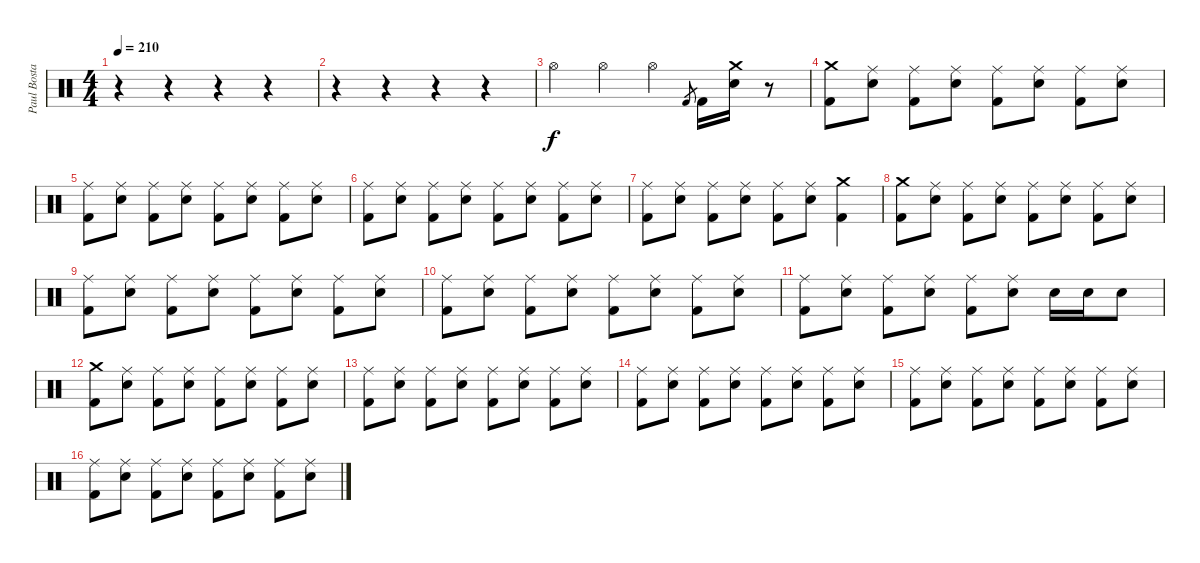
\track ("Paul Bostaph" "Paul Bosta") {instrument percussion}
\staff {score}
\articulation defaults
\ts (4 4)
\tempo 210
\clef neutral
\ks c
r.4{dy f} r.4 r.4 r.4 |
r.4 r.4 r.4 r.4 |
"Hi-Hat (open)".4 "Hi-Hat (open)".4 "Hi-Hat (open)".4 "Kick (hit) 2".8{gr} "Kick (hit) 2".16 ("Crash medium (hit)" "Snare (hit) 2").16 r.8 |
("Crash medium (hit)" "Kick (hit) 2").8 ("Ride (middle)" "Snare (hit) 2").8 ("Ride (middle)" "Kick (hit) 2").8 ("Ride (middle)" "Snare (hit) 2").8 ("Ride (middle)" "Kick (hit) 2").8 ("Ride (middle)" "Snare (hit) 2").8 ("Ride (middle)" "Kick (hit) 2").8 ("Ride (middle)" "Snare (hit) 2").8 |
("Ride (middle)" "Kick (hit) 2").8 ("Ride (middle)" "Snare (hit) 2").8 ("Ride (middle)" "Kick (hit) 2").8 ("Ride (middle)" "Snare (hit) 2").8 ("Ride (middle)" "Kick (hit) 2").8 ("Ride (middle)" "Snare (hit) 2").8 ("Ride (middle)" "Kick (hit) 2").8 ("Ride (middle)" "Snare (hit) 2").8 |
("Ride (middle)" "Kick (hit) 2").8 ("Ride (middle)" "Snare (hit) 2").8 ("Ride (middle)" "Kick (hit) 2").8 ("Ride (middle)" "Snare (hit) 2").8 ("Ride (middle)" "Kick (hit) 2").8 ("Ride (middle)" "Snare (hit) 2").8 ("Ride (middle)" "Kick (hit) 2").8 ("Ride (middle)" "Snare (hit) 2").8 |
("Ride (middle)" "Kick (hit) 2").8 ("Ride (middle)" "Snare (hit) 2").8 ("Ride (middle)" "Kick (hit) 2").8 ("Ride (middle)" "Snare (hit) 2").8 ("Ride (middle)" "Kick (hit) 2").8 ("Ride (middle)" "Snare (hit) 2").8 ("Crash medium (hit)" "Kick (hit) 2").4 |
("Crash medium (hit)" "Kick (hit) 2").8 ("Ride (middle)" "Snare (hit) 2").8 ("Ride (middle)" "Kick (hit) 2").8 ("Ride (middle)" "Snare (hit) 2").8 ("Ride (middle)" "Kick (hit) 2").8 ("Ride (middle)" "Snare (hit) 2").8 ("Ride (middle)" "Kick (hit) 2").8 ("Ride (middle)" "Snare (hit) 2").8 |
("Ride (middle)" "Kick (hit) 2").8 ("Ride (middle)" "Snare (hit) 2").8 ("Ride (middle)" "Kick (hit) 2").8 ("Ride (middle)" "Snare (hit) 2").8 ("Ride (middle)" "Kick (hit) 2").8 ("Ride (middle)" "Snare (hit) 2").8 ("Ride (middle)" "Kick (hit) 2").8 ("Ride (middle)" "Snare (hit) 2").8 |
("Ride (middle)" "Kick (hit) 2").8 ("Ride (middle)" "Snare (hit) 2").8 ("Ride (middle)" "Kick (hit) 2").8 ("Ride (middle)" "Snare (hit) 2").8 ("Ride (middle)" "Kick (hit) 2").8 ("Ride (middle)" "Snare (hit) 2").8 ("Ride (middle)" "Kick (hit) 2").8 ("Ride (middle)" "Snare (hit) 2").8 |
("Ride (middle)" "Kick (hit) 2").8 ("Ride (middle)" "Snare (hit) 2").8 ("Ride (middle)" "Kick (hit) 2").8 ("Ride (middle)" "Snare (hit) 2").8 ("Ride (middle)" "Kick (hit) 2").8 ("Ride (middle)" "Snare (hit) 2").8 "Snare (hit) 2".16 "Snare (hit) 2".16 "Snare (hit) 2".8 |
("Crash medium (hit)" "Kick (hit) 2").8 ("Ride (middle)" "Snare (hit) 2").8 ("Ride (middle)" "Kick (hit) 2").8 ("Ride (middle)" "Snare (hit) 2").8 ("Ride (middle)" "Kick (hit) 2").8 ("Ride (middle)" "Snare (hit) 2").8 ("Ride (middle)" "Kick (hit) 2").8 ("Ride (middle)" "Snare (hit) 2").8 |
("Ride (middle)" "Kick (hit) 2").8 ("Ride (middle)" "Snare (hit) 2").8 ("Ride (middle)" "Kick (hit) 2").8 ("Ride (middle)" "Snare (hit) 2").8 ("Ride (middle)" "Kick (hit) 2").8 ("Ride (middle)" "Snare (hit) 2").8 ("Ride (middle)" "Kick (hit) 2").8 ("Ride (middle)" "Snare (hit) 2").8 |
("Ride (middle)" "Kick (hit) 2").8 ("Ride (middle)" "Snare (hit) 2").8 ("Ride (middle)" "Kick (hit) 2").8 ("Ride (middle)" "Snare (hit) 2").8 ("Ride (middle)" "Kick (hit) 2").8 ("Ride (middle)" "Snare (hit) 2").8 ("Ride (middle)" "Kick (hit) 2").8 ("Ride (middle)" "Snare (hit) 2").8 |
("Ride (middle)" "Kick (hit) 2").8 ("Ride (middle)" "Snare (hit) 2").8 ("Ride (middle)" "Kick (hit) 2").8 ("Ride (middle)" "Snare (hit) 2").8 ("Ride (middle)" "Kick (hit) 2").8 ("Ride (middle)" "Snare (hit) 2").8 ("Ride (middle)" "Kick (hit) 2").8 ("Ride (middle)" "Snare (hit) 2").8 |
("Ride (middle)" "Kick (hit) 2").8 ("Ride (middle)" "Snare (hit) 2").8 ("Ride (middle)" "Kick (hit) 2").8 ("Ride (middle)" "Snare (hit) 2").8 ("Ride (middle)" "Kick (hit) 2").8 ("Ride (middle)" "Snare (hit) 2").8 ("Ride (middle)" "Kick (hit) 2").8 ("Ride (middle)" "Snare (hit) 2").8
